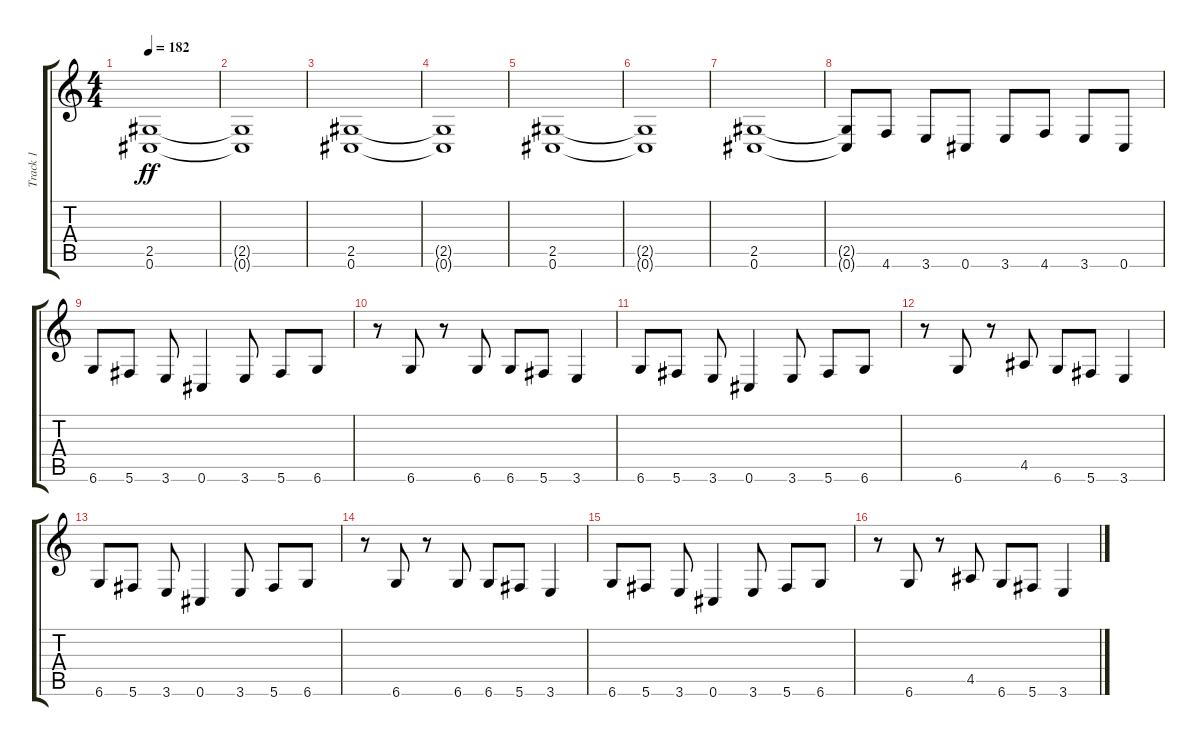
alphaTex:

\track ("Track 1" "Track 1") {instrument distortionguitar}
\staff {score tabs}
\tuning (Db4 Ab3 E3 B2 Gb2 Db2) {hide}
\ts (4 4)
\tempo 182
\clef g2
\ks c
(2.5 0.6).1{dy ff} |
(2.5{t} 0.6{t}).1 |
(2.5 0.6).1 |
(2.5{t} 0.6{t}).1 |
(2.5 0.6).1 |
(2.5{t} 0.6{t}).1 |
(2.5 0.6).1 |
(2.5{t} 0.6{t}).8 4.6.8 3.6.8 0.6.8 3.6.8 4.6.8 3.6.8 0.6.8 |
6.6.8 5.6.8 3.6.8 0.6.4 3.6.8 5.6.8 6.6.8 |
r.8 6.6.8 r.8 6.6.8 6.6.8 5.6.8 3.6.4 |
6.6.8 5.6.8 3.6.8 0.6.4 3.6.8 5.6.8 6.6.8 |
r.8 6.6.8 r.8 4.5.8 6.6.8 5.6.8 3.6.4 |
6.6.8 5.6.8 3.6.8 0.6.4 3.6.8 5.6.8 6.6.8 |
r.8 6.6.8 r.8 6.6.8 6.6.8 5.6.8 3.6.4 |
6.6.8 5.6.8 3.6.8 0.6.4 3.6.8 5.6.8 6.6.8 |
r.8 6.6.8 r.8 4.5.8 6.6.8 5.6.8 3.6.4
